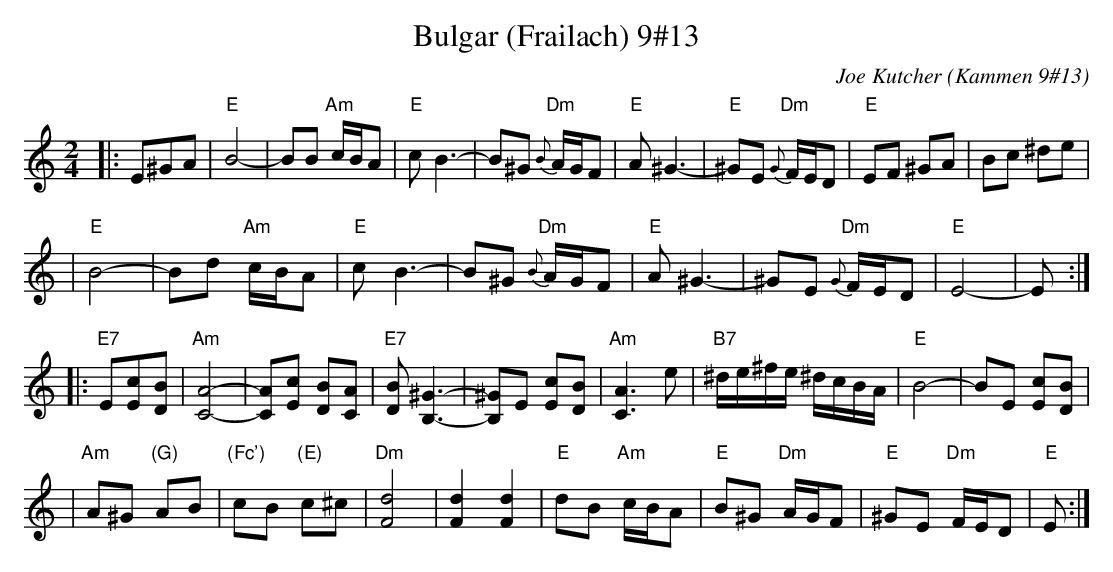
X:1
T: Bulgar (Frailach) 9#13
C: Joe Kutcher (Kammen 9#13)
M: 2/4
L: 1/8
K: Ephr
|:E^GA \
| "E"B4-    | BB "Am"c/B/A        | "E"c B3-  | B^G  "Dm"{B}A/G/F \
|  "E"A ^G3- | "E"^GE "Dm"{G}F/E/D | "E"EF ^GA | Bc ^de            |
|  "E"B4-    | Bd "Am"c/B/A        | "E"c B3-  | B^G  "Dm"{B}A/G/F \
|  "E"A ^G3- | ^GE "Dm"{G}F/E/D    | "E"E4-    | E :|
|: "E7"E[cE][BD] \
| "Am"[A4C4]-     | [AC][cE] [BD][AC]      | "E7"[BD] [^G3B,3]- | [^GB,]E [cE][BD] \
|  "Am"[A3C3] e    | "B7"^d/e/^f/e/ ^d/c/B/A/ | "E"B4-            | BE [cE][BD]      |
|  "Am"A^G "(G)"AB | "(Fc')"cB "(E)"c^c        | "Dm"[d4F4]         | [d2F2] [d2F2]      \
|  "E"dB "Am"c/B/A | "E"B^G "Dm"A/G/F         | "E"^GE "Dm"F/E/D  | "E"E  :|
